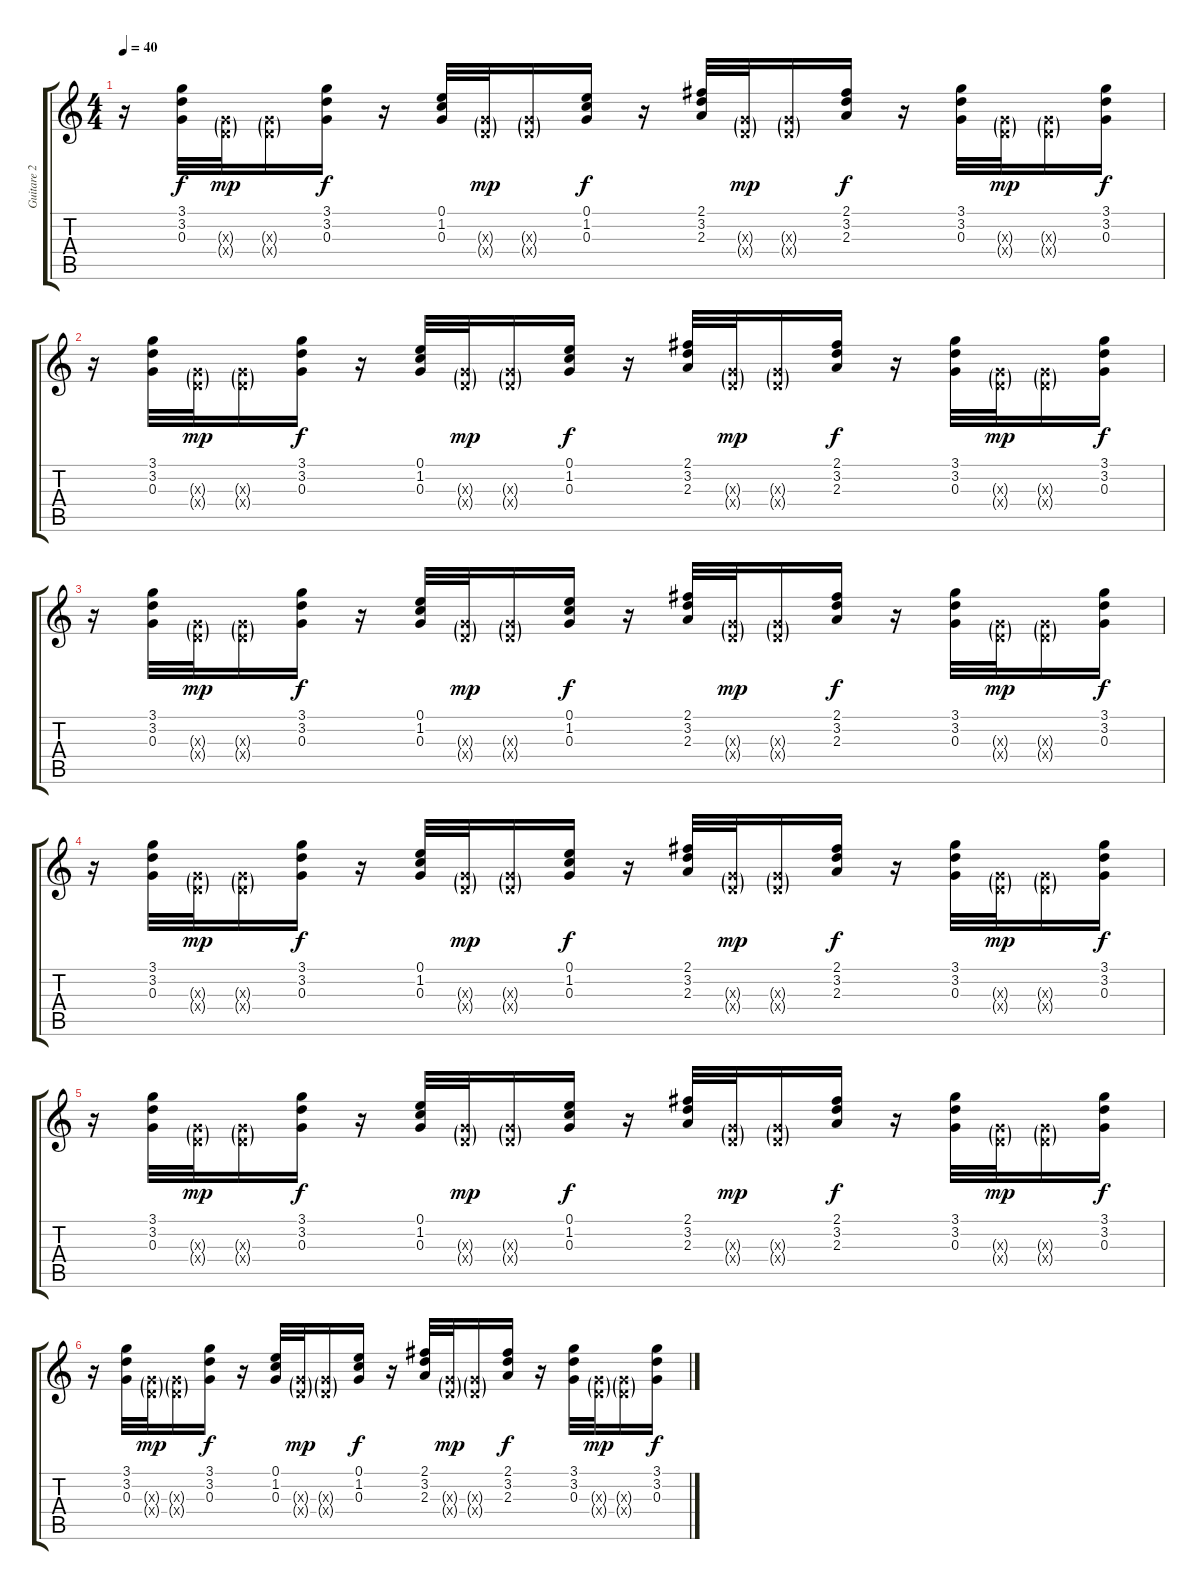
\track ("Guitare 2" "Guitare 2") {instrument acousticguitarnylon}
\staff {score tabs}
\tuning (E4 B3 G3 D3 A2 E2) {hide}
\ts (4 4)
\tempo 40
\clef g2
\ks c
r.16{dy f} (3.1 3.2 0.3).32 (0.3{g x} 0.4{g x}).32{dy mp} (0.3{g x} 0.4{g x}).16 (3.1 3.2 0.3).16{dy f} r.16 (0.1 1.2 0.3).32 (0.3{g x} 0.4{g x}).32{dy mp} (0.3{g x} 0.4{g x}).16 (0.1 1.2 0.3).16{dy f} r.16 (2.1 3.2 2.3).32 (0.3{g x} 0.4{g x}).32{dy mp} (0.3{g x} 0.4{g x}).16 (2.1 3.2 2.3).16{dy f} r.16 (3.1 3.2 0.3).32 (0.3{g x} 0.4{g x}).32{dy mp} (0.3{g x} 0.4{g x}).16 (3.1 3.2 0.3).16{dy f} |
r.16 (3.1 3.2 0.3).32 (0.3{g x} 0.4{g x}).32{dy mp} (0.3{g x} 0.4{g x}).16 (3.1 3.2 0.3).16{dy f} r.16 (0.1 1.2 0.3).32 (0.3{g x} 0.4{g x}).32{dy mp} (0.3{g x} 0.4{g x}).16 (0.1 1.2 0.3).16{dy f} r.16 (2.1 3.2 2.3).32 (0.3{g x} 0.4{g x}).32{dy mp} (0.3{g x} 0.4{g x}).16 (2.1 3.2 2.3).16{dy f} r.16 (3.1 3.2 0.3).32 (0.3{g x} 0.4{g x}).32{dy mp} (0.3{g x} 0.4{g x}).16 (3.1 3.2 0.3).16{dy f} |
r.16 (3.1 3.2 0.3).32 (0.3{g x} 0.4{g x}).32{dy mp} (0.3{g x} 0.4{g x}).16 (3.1 3.2 0.3).16{dy f} r.16 (0.1 1.2 0.3).32 (0.3{g x} 0.4{g x}).32{dy mp} (0.3{g x} 0.4{g x}).16 (0.1 1.2 0.3).16{dy f} r.16 (2.1 3.2 2.3).32 (0.3{g x} 0.4{g x}).32{dy mp} (0.3{g x} 0.4{g x}).16 (2.1 3.2 2.3).16{dy f} r.16 (3.1 3.2 0.3).32 (0.3{g x} 0.4{g x}).32{dy mp} (0.3{g x} 0.4{g x}).16 (3.1 3.2 0.3).16{dy f} |
r.16 (3.1 3.2 0.3).32 (0.3{g x} 0.4{g x}).32{dy mp} (0.3{g x} 0.4{g x}).16 (3.1 3.2 0.3).16{dy f} r.16 (0.1 1.2 0.3).32 (0.3{g x} 0.4{g x}).32{dy mp} (0.3{g x} 0.4{g x}).16 (0.1 1.2 0.3).16{dy f} r.16 (2.1 3.2 2.3).32 (0.3{g x} 0.4{g x}).32{dy mp} (0.3{g x} 0.4{g x}).16 (2.1 3.2 2.3).16{dy f} r.16 (3.1 3.2 0.3).32 (0.3{g x} 0.4{g x}).32{dy mp} (0.3{g x} 0.4{g x}).16 (3.1 3.2 0.3).16{dy f} |
r.16 (3.1 3.2 0.3).32 (0.3{g x} 0.4{g x}).32{dy mp} (0.3{g x} 0.4{g x}).16 (3.1 3.2 0.3).16{dy f} r.16 (0.1 1.2 0.3).32 (0.3{g x} 0.4{g x}).32{dy mp} (0.3{g x} 0.4{g x}).16 (0.1 1.2 0.3).16{dy f} r.16 (2.1 3.2 2.3).32 (0.3{g x} 0.4{g x}).32{dy mp} (0.3{g x} 0.4{g x}).16 (2.1 3.2 2.3).16{dy f} r.16 (3.1 3.2 0.3).32 (0.3{g x} 0.4{g x}).32{dy mp} (0.3{g x} 0.4{g x}).16 (3.1 3.2 0.3).16{dy f} |
r.16 (3.1 3.2 0.3).32 (0.3{g x} 0.4{g x}).32{dy mp} (0.3{g x} 0.4{g x}).16 (3.1 3.2 0.3).16{dy f} r.16 (0.1 1.2 0.3).32 (0.3{g x} 0.4{g x}).32{dy mp} (0.3{g x} 0.4{g x}).16 (0.1 1.2 0.3).16{dy f} r.16 (2.1 3.2 2.3).32 (0.3{g x} 0.4{g x}).32{dy mp} (0.3{g x} 0.4{g x}).16 (2.1 3.2 2.3).16{dy f} r.16 (3.1 3.2 0.3).32 (0.3{g x} 0.4{g x}).32{dy mp} (0.3{g x} 0.4{g x}).16 (3.1 3.2 0.3).16{dy f}
